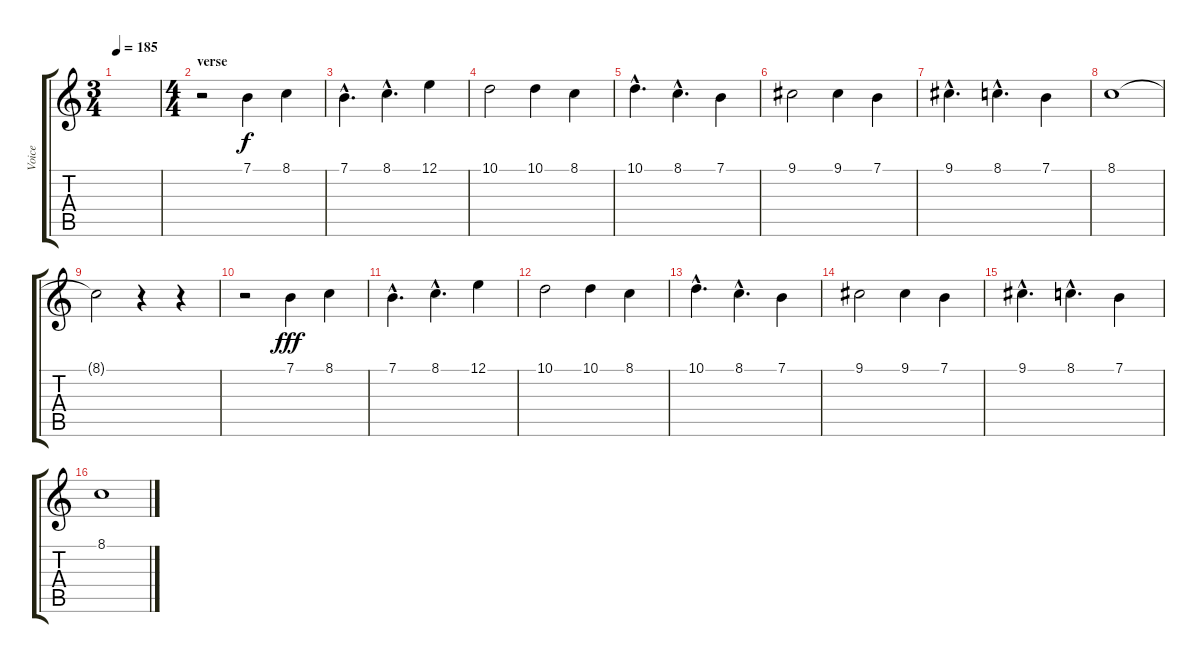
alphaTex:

\track ("Voice" "Voice") {instrument choiraahs}
\staff {score tabs}
\tuning (E4 B3 G3 D3 A2 E2) {hide}
\ts (3 4)
\tempo 185
\clef g2
\ks c
|
\ts (4 4)
\section ("" "verse")
r.2 7.1.4 8.1.4 |
7.1{hac}.4{d} 8.1{hac}.4{d} 12.1.4 |
10.1.2 10.1.4 8.1.4 |
10.1{hac}.4{d} 8.1{hac}.4{d} 7.1.4 |
9.1.2 9.1.4 7.1.4 |
9.1{hac}.4{d} 8.1{hac}.4{d} 7.1.4 |
8.1.1 |
8.1{t}.2{dy f} r.4 r.4 |
r.2 7.1.4{dy fff} 8.1.4 |
7.1{hac}.4{d} 8.1{hac}.4{d} 12.1.4 |
10.1.2 10.1.4 8.1.4 |
10.1{hac}.4{d} 8.1{hac}.4{d} 7.1.4 |
9.1.2 9.1.4 7.1.4 |
9.1{hac}.4{d} 8.1{hac}.4{d} 7.1.4 |
8.1.1
